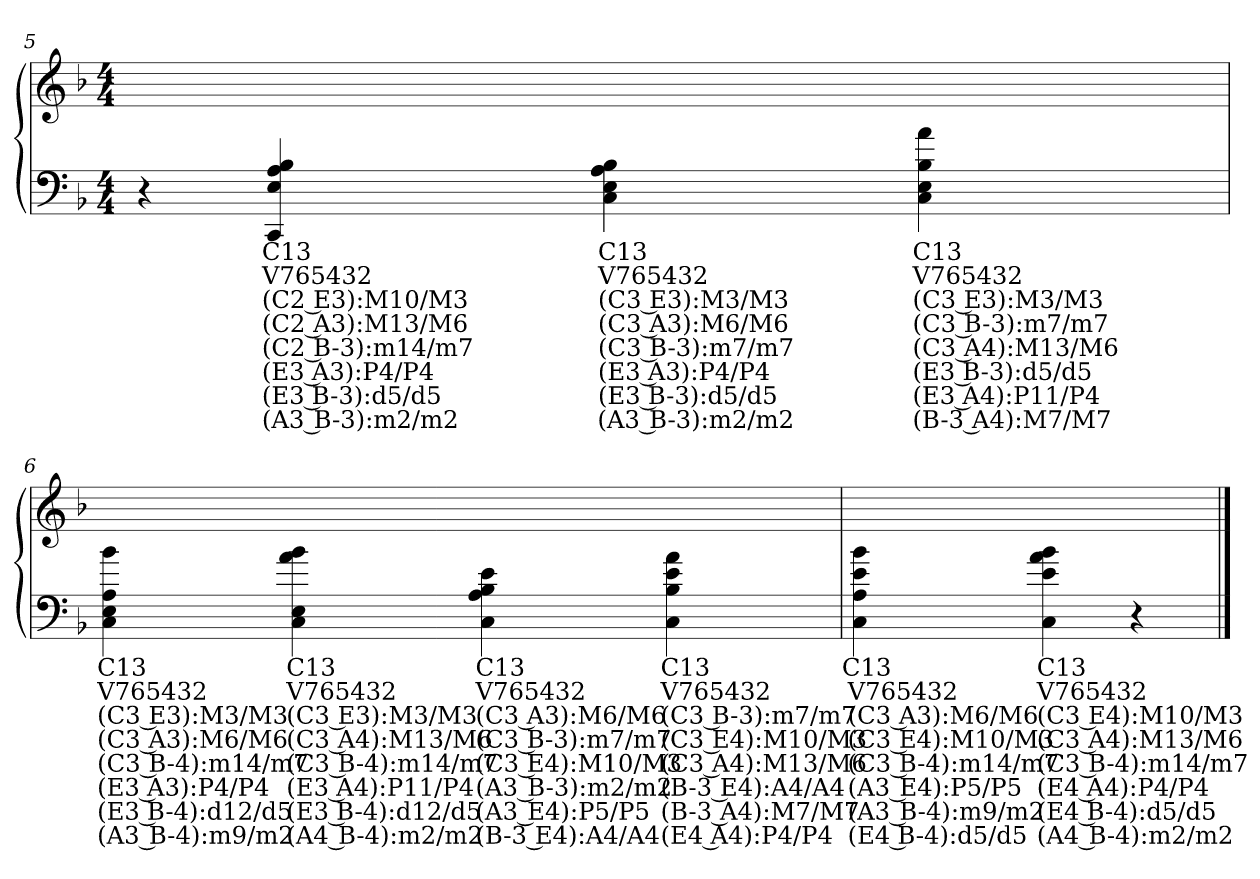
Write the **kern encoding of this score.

**kern	**text	**text	**text	**text	**text	**text	**text	**text	**kern
*part2	*part2	*part2	*part2	*part2	*part2	*part2	*part2	*part2	*part1
*staff2	*staff2	*staff2	*staff2	*staff2	*staff2	*staff2	*staff2	*staff2	*staff1
*clefF4	*	*	*	*	*	*	*	*	*clefG2
*k[b-]	*	*	*	*	*	*	*	*	*k[b-]
*F:	*	*	*	*	*	*	*	*	*F:
*M4/4	*	*	*	*	*	*	*	*	*M4/4
=5	=5	=5	=5	=5	=5	=5	=5	=5	=5
4r	.	.	.	.	.	.	.	.	1ryy
4CC 4E 4A 4B-	C13	V765432	(C2 E3):M10/M3	(C2 A3):M13/M6	(C2 B-3):m14/m7	(E3 A3):P4/P4	(E3 B-3):d5/d5	(A3 B-3):m2/m2	.
4C 4E 4A 4B-	C13	V765432	(C3 E3):M3/M3	(C3 A3):M6/M6	(C3 B-3):m7/m7	(E3 A3):P4/P4	(E3 B-3):d5/d5	(A3 B-3):m2/m2	.
4C 4E 4B- 4a	C13	V765432	(C3 E3):M3/M3	(C3 B-3):m7/m7	(C3 A4):M13/M6	(E3 B-3):d5/d5	(E3 A4):P11/P4	(B-3 A4):M7/M7	.
=6	=6	=6	=6	=6	=6	=6	=6	=6	=6
4C 4E 4A 4b-	C13	V765432	(C3 E3):M3/M3	(C3 A3):M6/M6	(C3 B-4):m14/m7	(E3 A3):P4/P4	(E3 B-4):d12/d5	(A3 B-4):m9/m2	1ryy
4C 4E 4a 4b-	C13	V765432	(C3 E3):M3/M3	(C3 A4):M13/M6	(C3 B-4):m14/m7	(E3 A4):P11/P4	(E3 B-4):d12/d5	(A4 B-4):m2/m2	.
4C 4A 4B- 4e	C13	V765432	(C3 A3):M6/M6	(C3 B-3):m7/m7	(C3 E4):M10/M3	(A3 B-3):m2/m2	(A3 E4):P5/P5	(B-3 E4):A4/A4	.
4C 4B- 4e 4a	C13	V765432	(C3 B-3):m7/m7	(C3 E4):M10/M3	(C3 A4):M13/M6	(B-3 E4):A4/A4	(B-3 A4):M7/M7	(E4 A4):P4/P4	.
=7	=7	=7	=7	=7	=7	=7	=7	=7	=7
4C 4A 4e 4b-	C13	V765432	(C3 A3):M6/M6	(C3 E4):M10/M3	(C3 B-4):m14/m7	(A3 E4):P5/P5	(A3 B-4):m9/m2	(E4 B-4):d5/d5	2.ryy
4C 4e 4a 4b-	C13	V765432	(C3 E4):M10/M3	(C3 A4):M13/M6	(C3 B-4):m14/m7	(E4 A4):P4/P4	(E4 B-4):d5/d5	(A4 B-4):m2/m2	.
4r	.	.	.	.	.	.	.	.	.
==	==	==	==	==	==	==	==	==	==
*-	*-	*-	*-	*-	*-	*-	*-	*-	*-
